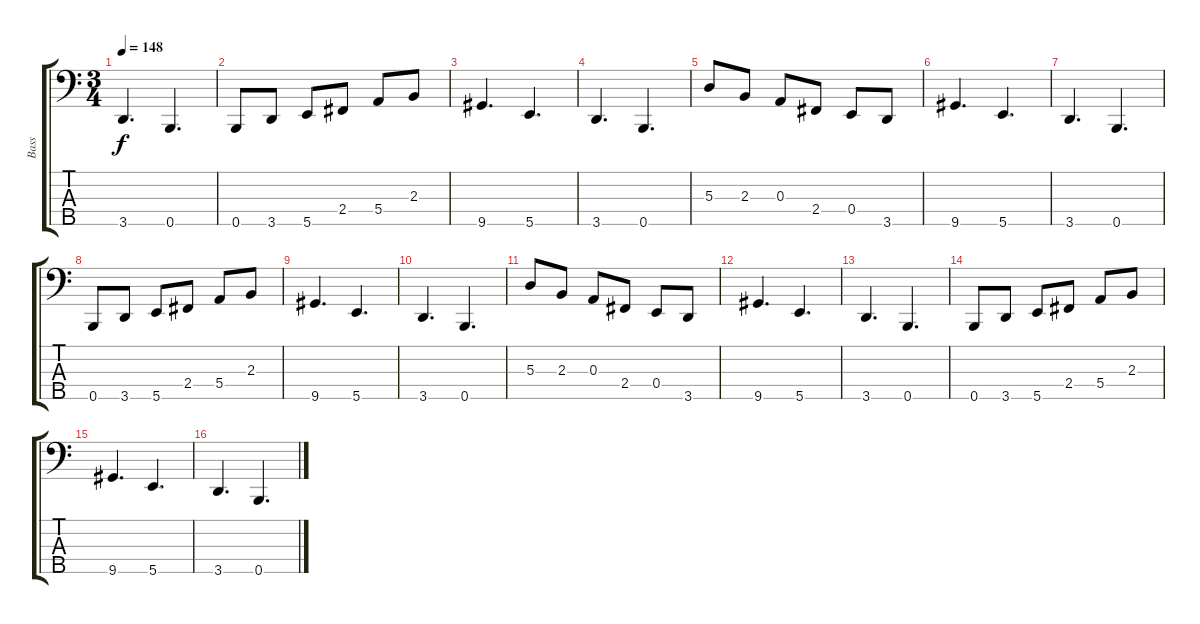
\track ("Bass" "Bass") {instrument electricbasspick}
\staff {score tabs}
\tuning (G2 D2 A1 E1 B0) {hide}
\ts (3 4)
\tempo 148
\clef f4
\ks c
3.5.4{d dy f} 0.5.4{d} |
0.5.8 3.5.8 5.5.8 2.4.8 5.4.8 2.3.8 |
9.5.4{d} 5.5.4{d} |
3.5.4{d} 0.5.4{d} |
5.3.8 2.3.8 0.3.8 2.4.8 0.4.8 3.5.8 |
9.5.4{d} 5.5.4{d} |
3.5.4{d} 0.5.4{d} |
0.5.8 3.5.8 5.5.8 2.4.8 5.4.8 2.3.8 |
9.5.4{d} 5.5.4{d} |
3.5.4{d} 0.5.4{d} |
5.3.8 2.3.8 0.3.8 2.4.8 0.4.8 3.5.8 |
9.5.4{d} 5.5.4{d} |
3.5.4{d} 0.5.4{d} |
0.5.8 3.5.8 5.5.8 2.4.8 5.4.8 2.3.8 |
9.5.4{d} 5.5.4{d} |
3.5.4{d} 0.5.4{d}
